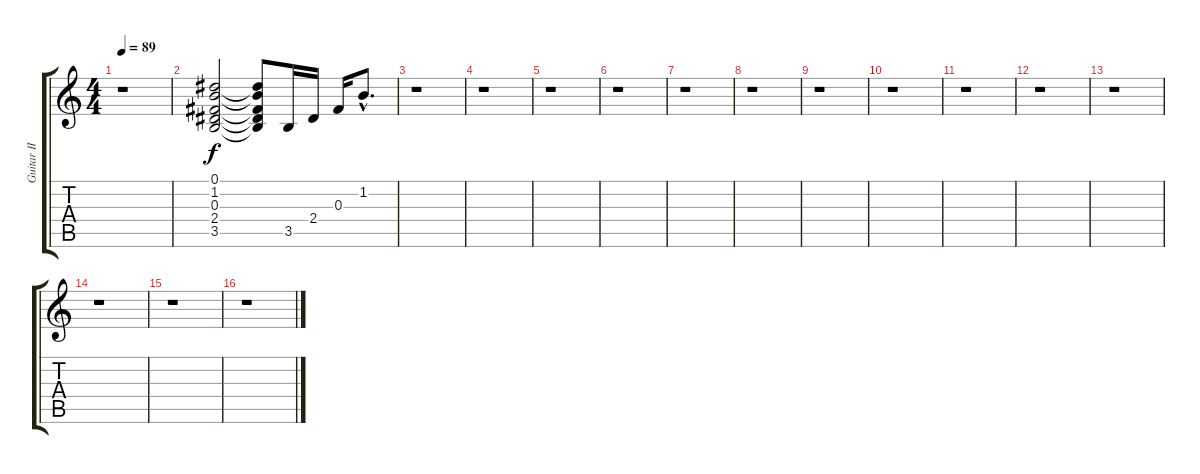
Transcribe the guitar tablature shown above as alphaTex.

\track ("Guitar II" "Guitar II") {instrument electricguitarclean}
\staff {score tabs}
\tuning (Eb4 Bb3 Gb3 Db3 Ab2 Eb2) {hide}
\ts (4 4)
\tempo 89
\clef g2
\ks c
r.1{dy f} |
(0.1 1.2 0.3 2.4 3.5).2 (0.1{t} 1.2{t} 0.3{t} 2.4{t} 3.5{t}).8 3.5.16 2.4.16 0.3.16 1.2{hac}.8{d} |
r.1 |
r.1 |
r.1 |
r.1 |
r.1 |
r.1 |
r.1 |
r.1 |
r.1 |
r.1 |
r.1 |
r.1 |
r.1 |
r.1
